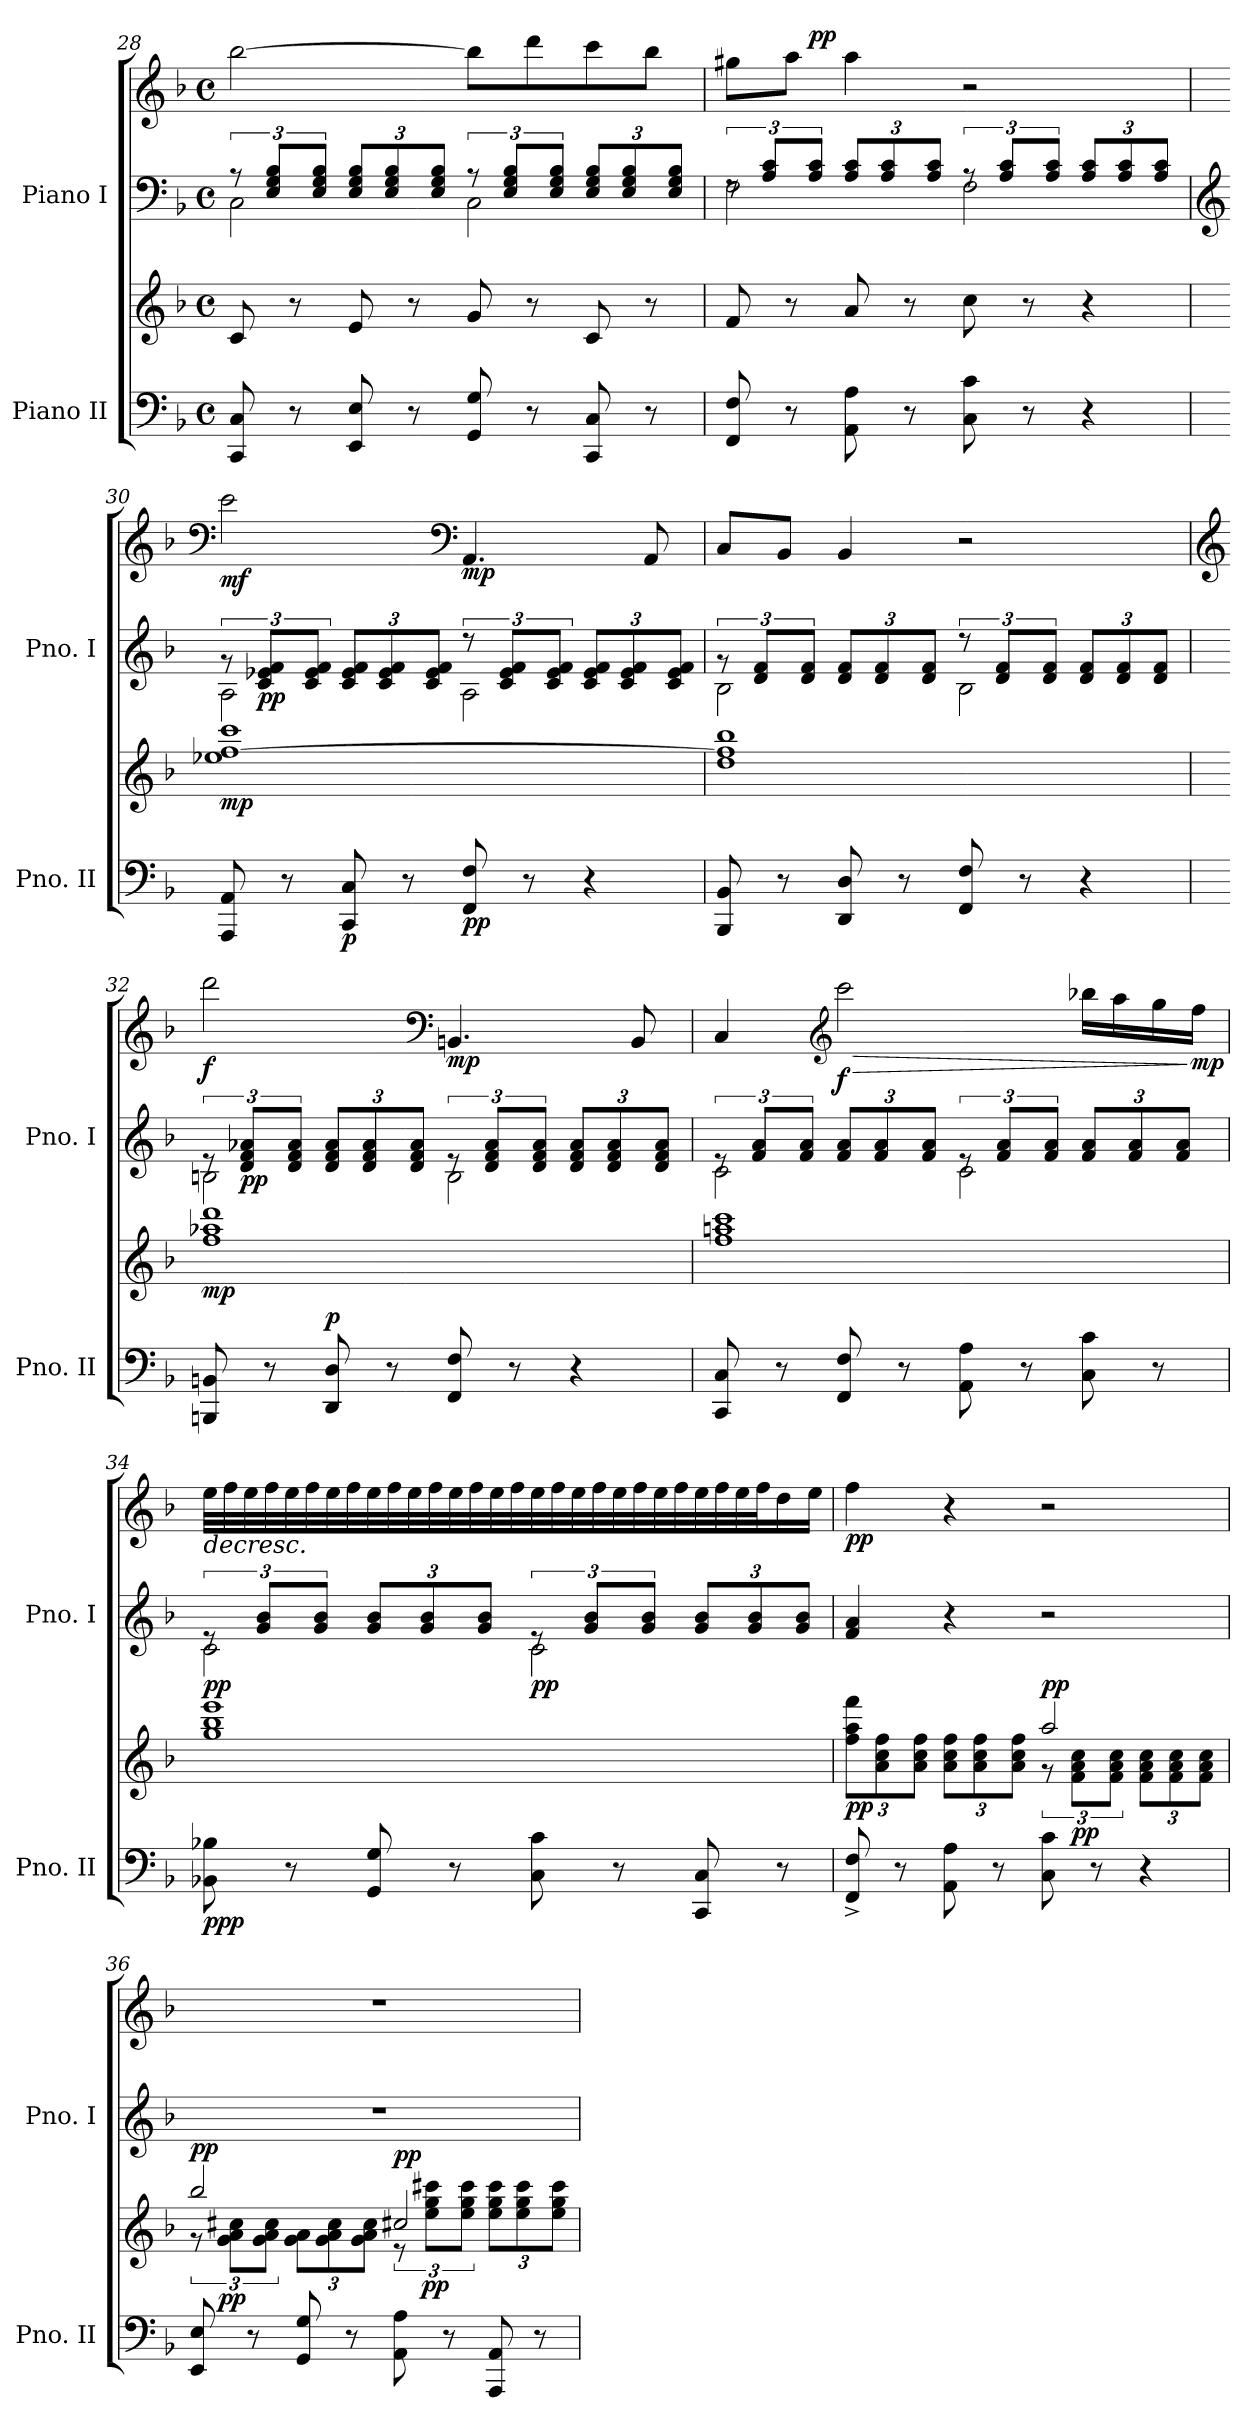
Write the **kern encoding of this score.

**kern	**kern	**dynam	**kern	**kern	**dynam
*part2	*part2	*part2	*part1	*part1	*part1
*staff4	*staff3	*staff3/4	*staff2	*staff1	*staff1/2
*I"Piano II	*	*	*I"Piano I	*	*
*I'Pno. II	*	*	*I'Pno. I	*	*
*clefF4	*clefG2	*	*clefF4	*clefG2	*
*k[b-]	*k[b-]	*	*k[b-]	*k[b-]	*
*M4/4	*M4/4	*	*M4/4	*M4/4	*
*met(c)	*met(c)	*	*met(c)	*met(c)	*
=28	=28	=28	=28	=28	=28
*	*	*	*^	*	*
8CC!/ 8C!/	8c!/	.	12r	2C\	[2bb-\	.
.	.	.	12E/ 12G/ 12B-/L	.	.	.
8r	8r	.	.	.	.	.
.	.	.	12E/ 12G/ 12B-/J	.	.	.
*	*	*	*Xbrackettup	*	*	*
8EE!/ 8E!/	8e!/	.	12E/ 12G/ 12B-/L	.	.	.
.	.	.	12E/ 12G/ 12B-/	.	.	.
8r	8r	.	.	.	.	.
.	.	.	12E/ 12G/ 12B-/J	.	.	.
*	*	*	*brackettup	*	*	*
8GG!/ 8G!/	8g!/	.	12r	2C\	8bb-\L]	.
.	.	.	12E/ 12G/ 12B-/L	.	.	.
8r	8r	.	.	.	8ddd\	.
.	.	.	12E/ 12G/ 12B-/J	.	.	.
*	*	*	*Xbrackettup	*	*	*
8CC!/ 8C!/	8c!/	.	12E/ 12G/ 12B-/L	.	8ccc\	.
.	.	.	12E/ 12G/ 12B-/	.	.	.
8r	8r	.	.	.	8bb-\J	.
.	.	.	12E/ 12G/ 12B-/J	.	.	.
!!LO:PB:g=z
=29	=29	=29	=29	=29	=29	=29
*	*	*	*brackettup	*	*	*
*	*	*	*	*	*^	*
8FF/ 8F/	8f/	.	12rF	2F\	8gg#X\L	6ryy	.
.	.	.	12A/ 12c/L	.	.	.	.
8r	8r	.	.	.	8aa\J	.	.
!	!	!	!	!	!	!	!LO:DY:a
.	.	.	12A/ 12c/J	.	.	3%2ryy	pp
*	*	*	*Xbrackettup	*	*	*	*
8AA\ 8A\	8a/	.	12A/ 12c/L	.	4aa\	.	.
.	.	.	12A/ 12c/	.	.	.	.
8r	8r	.	.	.	.	.	.
.	.	.	12A/ 12c/J	.	.	.	.
*	*	*	*brackettup	*	*	*	*
8C\ 8c\	8cc\	.	12rA	2F\	2r	.	.
.	.	.	12A/ 12c/L	.	.	.	.
8r	8r	.	.	.	.	.	.
.	.	.	12A/ 12c/J	.	.	.	.
*	*	*	*Xbrackettup	*	*	*	*
4r	4r	.	12A/ 12c/L	.	.	.	.
.	.	.	12A/ 12c/	.	.	6ryy	.
.	.	.	12A/ 12c/J	.	.	.	.
*	*	*	*	*	*v	*v	*
=30	=30	=30	=30	=30	=30	=30
*	*	*	*clefG2	*	*	*
*	*	*	*brackettup	*	*	*
*	*	*	*	*	*^	*
!	!	!LO:DY:b	!	!	!	!	!LO:DY:b
*	*	*	*	*	*v	*v	*
8AAA/ 8AA/	1ee-X [1ff 1ccc	mp	12rg	2A\	2ccc\	mf
!	!	!	!	!	!	!LO:DY:b=2
.	.	.	12c/ 12e-X/ 12f/L	.	.	pp
8r	.	.	.	.	.	.
.	.	.	12c/ 12e-/ 12f/J	.	.	.
*	*	*	*Xbrackettup	*	*	*
!	!	!LO:DY:b=2	!	!	!	!
8CC/ 8C/	.	p	12c/ 12e-/ 12f/L	.	.	.
.	.	.	12c/ 12e-/ 12f/	.	.	.
8r	.	.	.	.	.	.
.	.	.	12c/ 12e-/ 12f/J	.	.	.
*	*	*	*	*	*clefF4	*
*	*	*	*brackettup	*	*	*
!	!	!LO:DY:b=2	!	!	!	!LO:DY:b
8FF/ 8F/	.	pp	12r	2A\	4.AA/	mp
.	.	.	12c/ 12e-/ 12f/L	.	.	.
8r	.	.	.	.	.	.
.	.	.	12c/ 12e-/ 12f/J	.	.	.
*	*	*	*Xbrackettup	*	*	*
4r	.	.	12c/ 12e-/ 12f/L	.	.	.
.	.	.	12c/ 12e-/ 12f/	.	.	.
.	.	.	.	.	8AA/	.
.	.	.	12c/ 12e-/ 12f/J	.	.	.
=31	=31	=31	=31	=31	=31	=31
*	*	*	*brackettup	*	*	*
8BBB-/ 8BB-/	1dd 1ff] 1bb-	.	12rg	2B-\	8C/L	.
.	.	.	12d/ 12f/L	.	.	.
8r	.	.	.	.	8BB-/J	.
.	.	.	12d/ 12f/J	.	.	.
*	*	*	*Xbrackettup	*	*	*
8DD/ 8D/	.	.	12d/ 12f/L	.	4BB-/	.
.	.	.	12d/ 12f/	.	.	.
8r	.	.	.	.	.	.
.	.	.	12d/ 12f/J	.	.	.
*	*	*	*brackettup	*	*	*
8FF/ 8F/	.	.	12r	2B-\	2r	.
.	.	.	12d/ 12f/L	.	.	.
8r	.	.	.	.	.	.
.	.	.	12d/ 12f/J	.	.	.
*	*	*	*Xbrackettup	*	*	*
4r	.	.	12d/ 12f/L	.	.	.
.	.	.	12d/ 12f/	.	.	.
.	.	.	12d/ 12f/J	.	.	.
!!LO:LB:g=z
=32	=32	=32	=32	=32	=32	=32
*	*	*	*	*	*clefG2	*
*	*	*	*brackettup	*	*	*
!	!	!LO:DY:b	!	!	!	!LO:DY:b
8BBBn/ 8BBn/	1ff 1aa-X 1ddd	mp	12re	2Bn\	2ddd\	f
!	!	!	!	!	!	!LO:DY:b=2
.	.	.	12d/ 12f/ 12a-X/L	.	.	pp
8r	.	.	.	.	.	.
.	.	.	12d/ 12f/ 12a-/J	.	.	.
*	*	*	*Xbrackettup	*	*	*
!	!	!LO:DY:a=2	!	!	!	!
8DD/ 8D/	.	p	12d/ 12f/ 12a-/L	.	.	.
.	.	.	12d/ 12f/ 12a-/	.	.	.
8r	.	.	.	.	.	.
.	.	.	12d/ 12f/ 12a-/J	.	.	.
*	*	*	*	*	*clefF4	*
*	*	*	*brackettup	*	*	*
!	!	!	!	!	!	!LO:DY:b
8FF/ 8F/	.	.	12re	2B\	4.BBn/	mp
.	.	.	12d/ 12f/ 12a-/L	.	.	.
8r	.	.	.	.	.	.
.	.	.	12d/ 12f/ 12a-/J	.	.	.
*	*	*	*Xbrackettup	*	*	*
4r	.	.	12d/ 12f/ 12a-/L	.	.	.
.	.	.	12d/ 12f/ 12a-/	.	.	.
.	.	.	.	.	8BB/	.
.	.	.	12d/ 12f/ 12a-/J	.	.	.
=33	=33	=33	=33	=33	=33	=33
*	*	*	*brackettup	*	*	*
8CC/ 8C/	1ff 1aan 1ccc	.	12re	2c\	4C/	.
.	.	.	12f/ 12a/L	.	.	.
8r	.	.	.	.	.	.
.	.	.	12f/ 12a/J	.	.	.
*	*	*	*	*	*clefG2	*
*	*	*	*Xbrackettup	*	*	*
!	!	!	!	!	!	!LO:HP:b
!	!	!	!	!	!	!LO:DY:n=1:b
8FF/ 8F/	.	.	12f/ 12a/L	.	2ccc\	> f
.	.	.	12f/ 12a/	.	.	.
8r	.	.	.	.	.	.
.	.	.	12f/ 12a/J	.	.	.
*	*	*	*brackettup	*	*	*
8AA\ 8A\	.	.	12re	2c\	.	.
.	.	.	12f/ 12a/L	.	.	.
8r	.	.	.	.	.	.
.	.	.	12f/ 12a/J	.	.	.
*	*	*	*Xbrackettup	*	*	*
8C\ 8c\	.	.	12f/ 12a/L	.	16bb-X\LL	.
.	.	.	.	.	16aa\	.
.	.	.	12f/ 12a/	.	.	.
8r	.	.	.	.	16gg\	.
.	.	.	12f/ 12a/J	.	.	.
!	!	!	!	!	!	!LO:DY:n=2:b
.	.	.	.	.	16ff\JJ	] mp
!!LO:LB:g=z
=34	=34	=34	=34	=34	=34	=34
*	*	*	*brackettup	*	*	*
!	!	!LO:DY:b=2	!	!	!	!LO:HP:b
!	!	!LO:DY:n=1:b	!	!	!	!LO:DY:n=1:b=2
8BB-X\ 8B-X\	1gg 1bb- 1eee	p pp	12re	2c\	32ee!\LLL	> pp
.	.	.	.	.	32ff!\	.
.	.	.	.	.	32ee!\	.
.	.	.	12g/ 12b-/L	.	.	.
.	.	.	.	.	32ff!\	.
8r	.	.	.	.	32ee!\	.
.	.	.	.	.	32ff!\	.
.	.	.	12g/ 12b-/J	.	.	.
.	.	.	.	.	32ee!\	.
.	.	.	.	.	32ff!\	.
*	*	*	*Xbrackettup	*	*	*
8GG/ 8G/	.	.	12g/ 12b-/L	.	32ee!\	.
.	.	.	.	.	32ff!\	.
.	.	.	.	.	32ee!\	.
.	.	.	12g/ 12b-/	.	.	.
.	.	.	.	.	32ff!\	.
8r	.	.	.	.	32ee!\	.
.	.	.	.	.	32ff!\	.
.	.	.	12g/ 12b-/J	.	.	.
.	.	.	.	.	32ee!\	.
.	.	.	.	.	32ff!\	.
*	*	*	*brackettup	*	*	*
!	!	!	!	!	!	!LO:DY:n=2:b=2
8C\ 8c\	.	.	12re	2c\	32ee!\	pp
.	.	.	.	.	32ff!\	.
.	.	.	.	.	32ee!\	.
.	.	.	12g/ 12b-/L	.	.	.
.	.	.	.	.	32ff!\	.
8r	.	.	.	.	32ee!\	.
.	.	.	.	.	32ff!\	.
.	.	.	12g/ 12b-/J	.	.	.
.	.	.	.	.	32ee!\	.
.	.	.	.	.	32ff!\	.
*	*	*	*Xbrackettup	*	*	*
8CC/ 8C/	.	.	12g/ 12b-/L	.	32ee!\	.
.	.	.	.	.	32ff!\	.
.	.	.	.	.	32ee!\	.
.	.	.	12g/ 12b-/	.	.	.
.	.	.	.	.	32ff!\J	.
8r	.	.	.	.	16dd!\	.
.	.	.	12g/ 12b-/J	.	.	.
.	.	.	.	.	16ee!\JJ	.
*	*	*	*v	*v	*	*
.	.	.	.	.	]
!!LO:PB:g=z
=35	=35	=35	=35	=35	=35
*	*Xbrackettup	*	*	*	*
*	*^	*	*	*	*
!	!	!	!LO:DY:b	!	!	!LO:DY:b
8FF!/^ 8F!/^	12ff!\ 12aa!\ 12fff!\L	2rAyy	pp	4f/ 4a/	4ff\	pp
.	12a!\ 12cc!\ 12ff!\	.	.	.	.	.
8r	.	.	.	.	.	.
.	12a!\ 12cc!\ 12ff!\J	.	.	.	.	.
8AA!\ 8A!\	12a!\ 12cc!\ 12ff!\L	.	.	4r	4r	.
.	12a!\ 12cc!\ 12ff!\	.	.	.	.	.
8r	.	.	.	.	.	.
.	12a!\ 12cc!\ 12ff!\J	.	.	.	.	.
*	*	*brackettup	*	*	*	*
!	!	!	!LO:DY:a	!	!	!
8C!\ 8c!\	2aa!/	12r	pp	2r	2r	.
!	!	!	!LO:DY:b	!	!	!
.	.	12f!\ 12a!\ 12cc!\L	pp	.	.	.
8r	.	.	.	.	.	.
.	.	12f!\ 12a!\ 12cc!\J	.	.	.	.
*	*	*Xbrackettup	*	*	*	*
4r	.	12f!\ 12a!\ 12cc!\L	.	.	.	.
.	.	12f!\ 12a!\ 12cc!\	.	.	.	.
.	.	12f!\ 12a!\ 12cc!\J	.	.	.	.
=36	=36	=36	=36	=36	=36	=36
*	*	*brackettup	*	*	*	*
!	!	!	!LO:DY:a	!	!	!
8EE!/ 8E!/	2bb-!/	12r	pp	1r	1r	.
!	!	!	!LO:DY:b	!	!	!
.	.	12g!\ 12a!\ 12cc#X!\L	pp	.	.	.
8r	.	.	.	.	.	.
.	.	12g!\ 12a!\ 12cc#!\J	.	.	.	.
*	*	*Xbrackettup	*	*	*	*
8GG!/ 8G!/	.	12g!\ 12a!\L	.	.	.	.
.	.	12g!\ 12a!\ 12cc#!\	.	.	.	.
8r	.	.	.	.	.	.
.	.	12g!\ 12a!\ 12cc#!\J	.	.	.	.
*	*	*brackettup	*	*	*	*
!	!	!	!LO:DY:a	!	!	!
8AA!\ 8A!\	2cc#X!/	12r	pp	.	.	.
!	!	!	!LO:DY:b	!	!	!
.	.	12ee!\ 12gg!\ 12ccc#X!\L	pp	.	.	.
8r	.	.	.	.	.	.
.	.	12ee!\ 12gg!\ 12ccc#!\J	.	.	.	.
*	*	*Xbrackettup	*	*	*	*
8AAA!/ 8AA!/	.	12ee!\ 12gg!\ 12ccc#!\L	.	.	.	.
.	.	12ee!\ 12gg!\ 12ccc#!\	.	.	.	.
8r	.	.	.	.	.	.
.	.	12ee!\ 12gg!\ 12ccc#!\J	.	.	.	.
*	*v	*v	*	*	*	*
=	=	=	=	=	=
*-	*-	*-	*-	*-	*-
